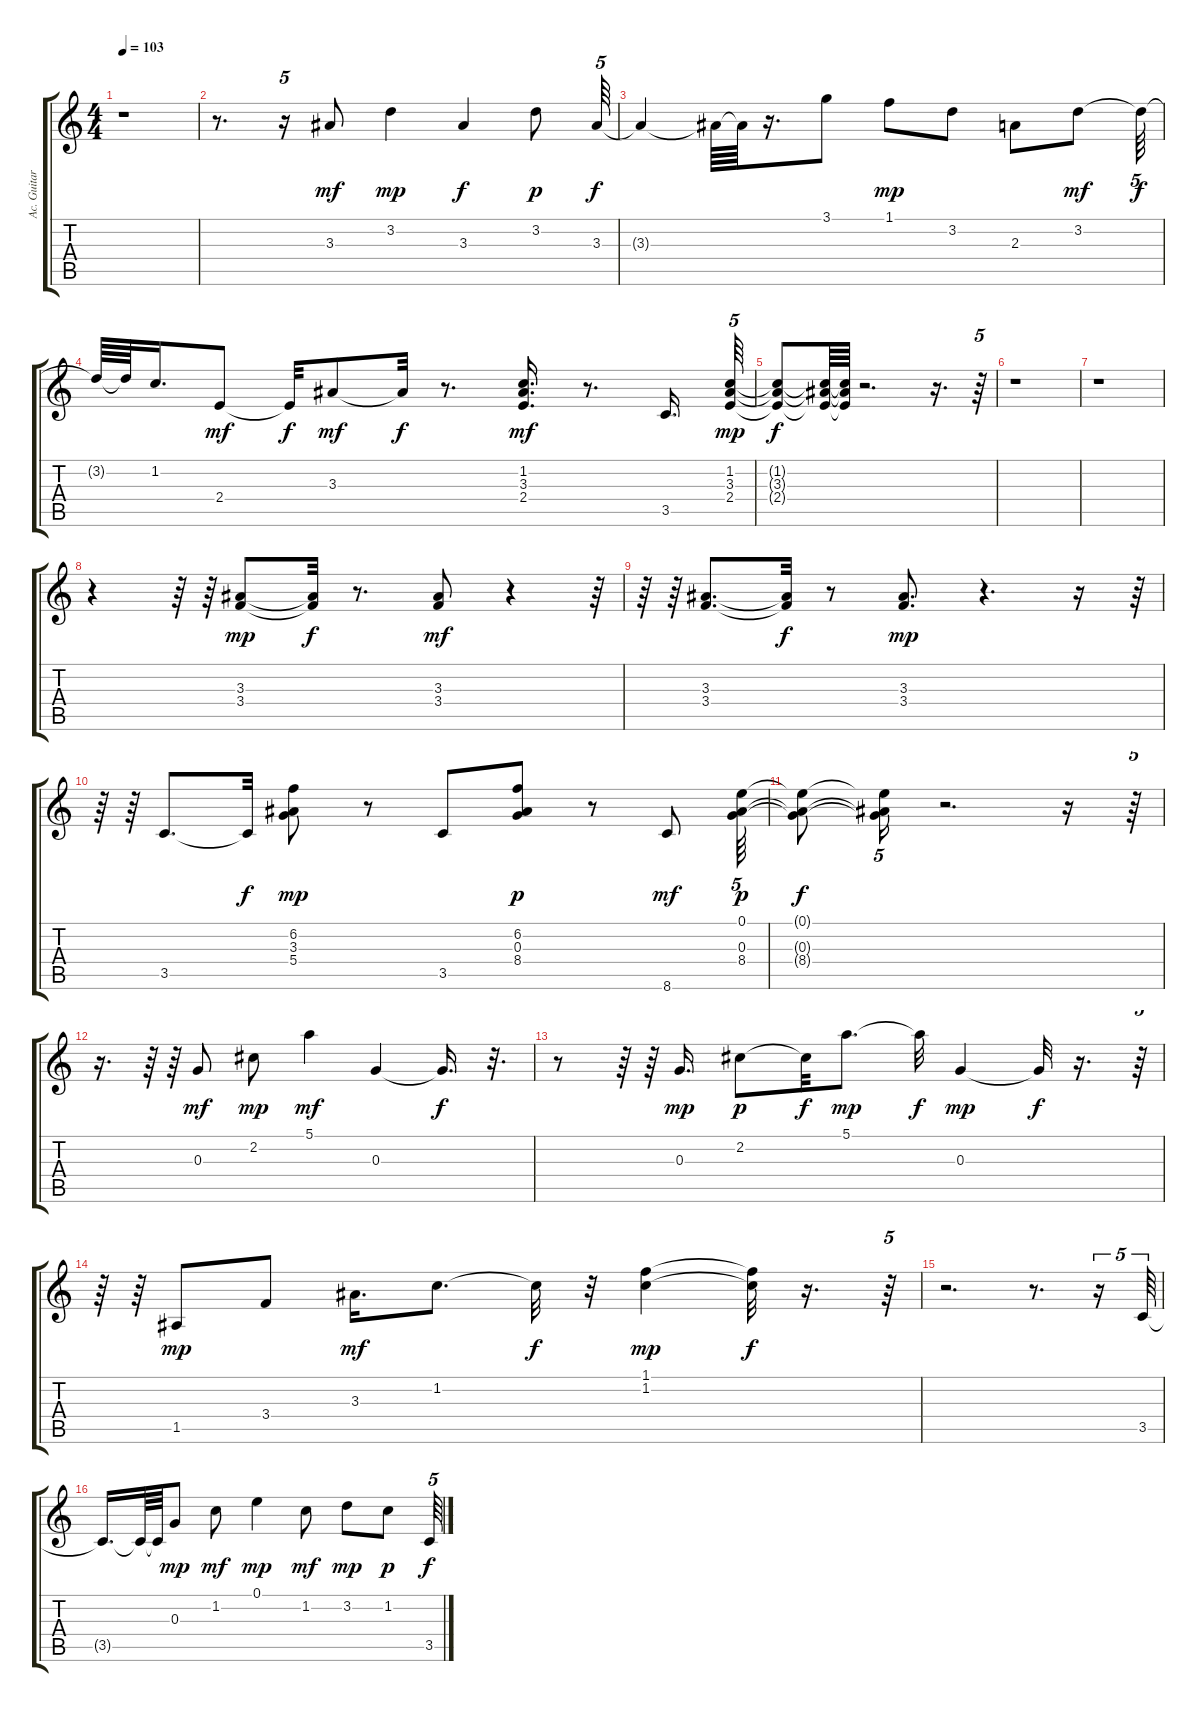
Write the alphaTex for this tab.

\track ("Ac. Guitar (nylon)" "Ac. Guitar") {instrument acousticguitarnylon}
\staff {score tabs}
\tuning (E4 B3 G3 D3 A2 E2) {hide}
\ts (4 4)
\tempo 103
\clef g2
\ks c
r.1{dy f} |
r.8{d} r.16{tu (5 4)} 3.3.8{dy mf} 3.2.4{dy mp} 3.3.4{dy f} 3.2.8{dy p} 3.3.64{tu (5 4) dy f} |
3.3{t}.4 3.3{t}.64 3.3{t}.64 r.16{d} 3.1.8 1.1.8{dy mp} 3.2.8 2.3.8 3.2.8{dy mf} 3.2{t}.64{tu (5 4) dy f} |
3.2{t}.64 3.2{t}.64 1.2.16{d} 2.4.8{dy mf} 2.4{t}.32{dy f} 3.3.8{dy mf} 3.3{t}.32{dy f} r.8{d} (1.2 3.3 2.4).16{d dy mf} r.8{d} 3.5.16{d} (1.2 3.3 2.4).64{tu (5 4) dy mp} |
(1.2{t} 3.3{t} 2.4{t}).8{dy f} (1.2{t} 3.3{t} 2.4{t}).64 (1.2{t} 3.3{t} 2.4{t}).64 r.2{d} r.16{d} r.64{tu (5 4)} |
r.1 |
r.1 |
r.4 r.64 r.64 (3.3 3.4).8{dy mp} (3.3{t} 3.4{t}).32{dy f} r.8{d} (3.3 3.4).8{dy mf} r.4 r.64{tu (5 4)} |
r.64 r.64 (3.3 3.4).8{d} (3.3{t} 3.4{t}).32{dy f} r.8 (3.3 3.4).8{d dy mp} r.4{d} r.16 r.64{tu (5 4)} |
r.64 r.64 3.5.8{d} 3.5{t}.32{dy f} (6.2 3.3 5.4).8{dy mp} r.8 3.5.8 (6.2 0.3 8.4).8{dy p} r.8 8.6.8{dy mf} (0.1 0.3 8.4).64{tu (5 4) dy p} |
(0.1{t} 0.3{t} 8.4{t}).8{dy f} (0.1{t} 0.3{t} 8.4{t}).16{tu (5 4)} r.2{d} r.16 r.64{tu (5 4)} |
r.16{d} r.64 r.64 0.3.8{dy mf} 2.2.8{dy mp} 5.1.4{dy mf} 0.3.4 0.3{t}.16{d dy f} r.32{d} |
r.8 r.64 r.64 0.3.16{d dy mp} 2.2.8{dy p} 2.2{t}.32{dy f} 5.1.8{d dy mp} 5.1{t}.32{dy f} 0.3.4{dy mp} 0.3{t}.32{dy f} r.16{d} r.64{tu (5 4)} |
r.64 r.64 1.5.8{dy mp} 3.4.8 3.3.16{d dy mf} 1.2.8{d} 1.2{t}.32{dy f} r.32 (1.1 1.2).4{dy mp} (1.1{t} 1.2{t}).32{dy f} r.16{d} r.64{tu (5 4)} |
r.2{d} r.8{d} r.16{tu (5 4)} 3.5.64{tu (5 4)} |
3.5{t}.16{d} 3.5{t}.64 3.5{t}.64 0.3.8{dy mp} 1.2.8{dy mf} 0.1.4{dy mp} 1.2.8{dy mf} 3.2.8{dy mp} 1.2.8{dy p} 3.5.64{tu (5 4) dy f}
